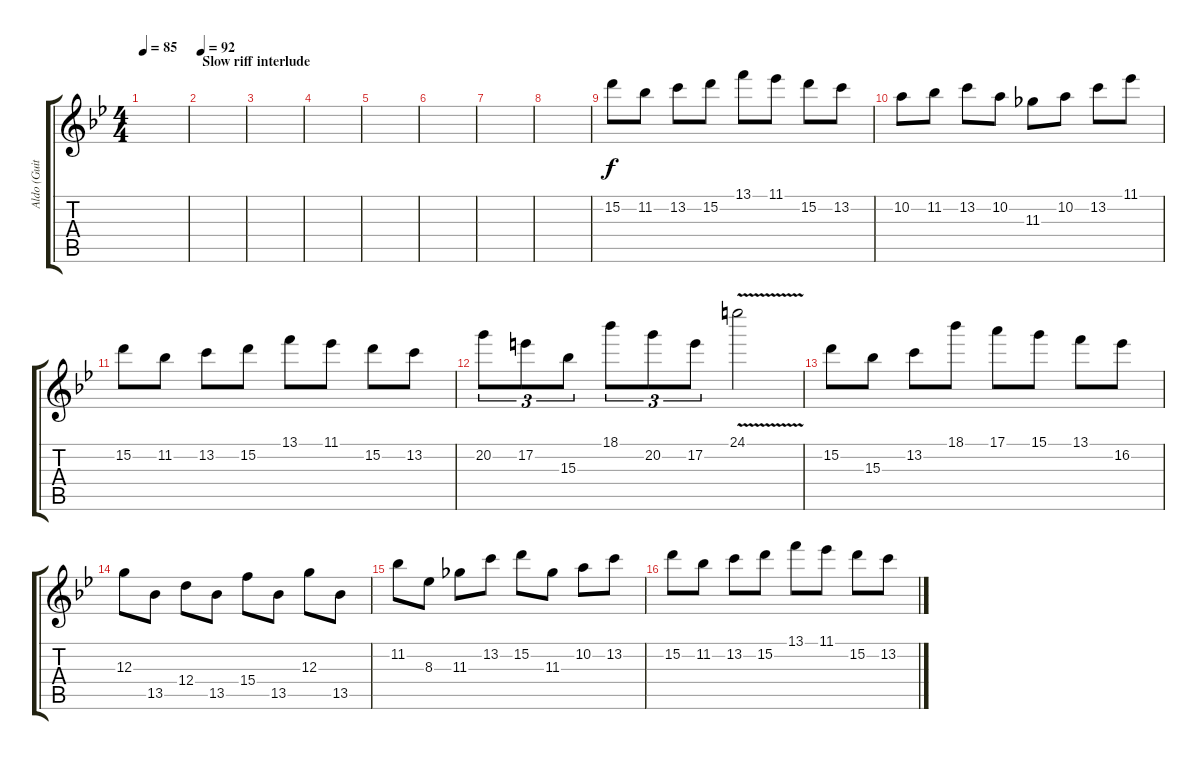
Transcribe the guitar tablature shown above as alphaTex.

\track ("Aldo (Guitar I)" "Aldo (Guit") {instrument distortionguitar}
\staff {score tabs}
\tuning (E4 B3 G3 D3 A2 E2) {hide}
\ts (4 4)
\tempo 85
\clef g2
\ks gminor
|
\section ("" "Slow riff interlude")
\tempo 92
|
|
|
|
|
|
|
15.2.8{dy f volume 10 balance 0 instrument acousticguitarnylon} 11.2.8 13.2.8 15.2.8 13.1.8 11.1.8 15.2.8 13.2.8 |
10.2.8 11.2.8 13.2.8 10.2.8 11.3.8 10.2.8 13.2.8 11.1.8 |
15.2.8 11.2.8 13.2.8 15.2.8 13.1.8 11.1.8 15.2.8 13.2.8 |
20.2.8{tu (3 2)} 17.2.8{tu (3 2)} 15.3.8{tu (3 2)} 18.1.8{tu (3 2)} 20.2.8{tu (3 2)} 17.2.8{tu (3 2)} 24.1{v}.2 |
15.2.8 15.3.8 13.2.8 18.1.8 17.1.8 15.1.8 13.1.8 16.2.8 |
12.3.8 13.5.8 12.4.8 13.5.8 15.4.8 13.5.8 12.3.8 13.5.8 |
11.2.8 8.3.8 11.3.8 13.2.8 15.2.8 11.3.8 10.2.8 13.2.8 |
15.2.8 11.2.8 13.2.8 15.2.8 13.1.8 11.1.8 15.2.8 13.2.8
